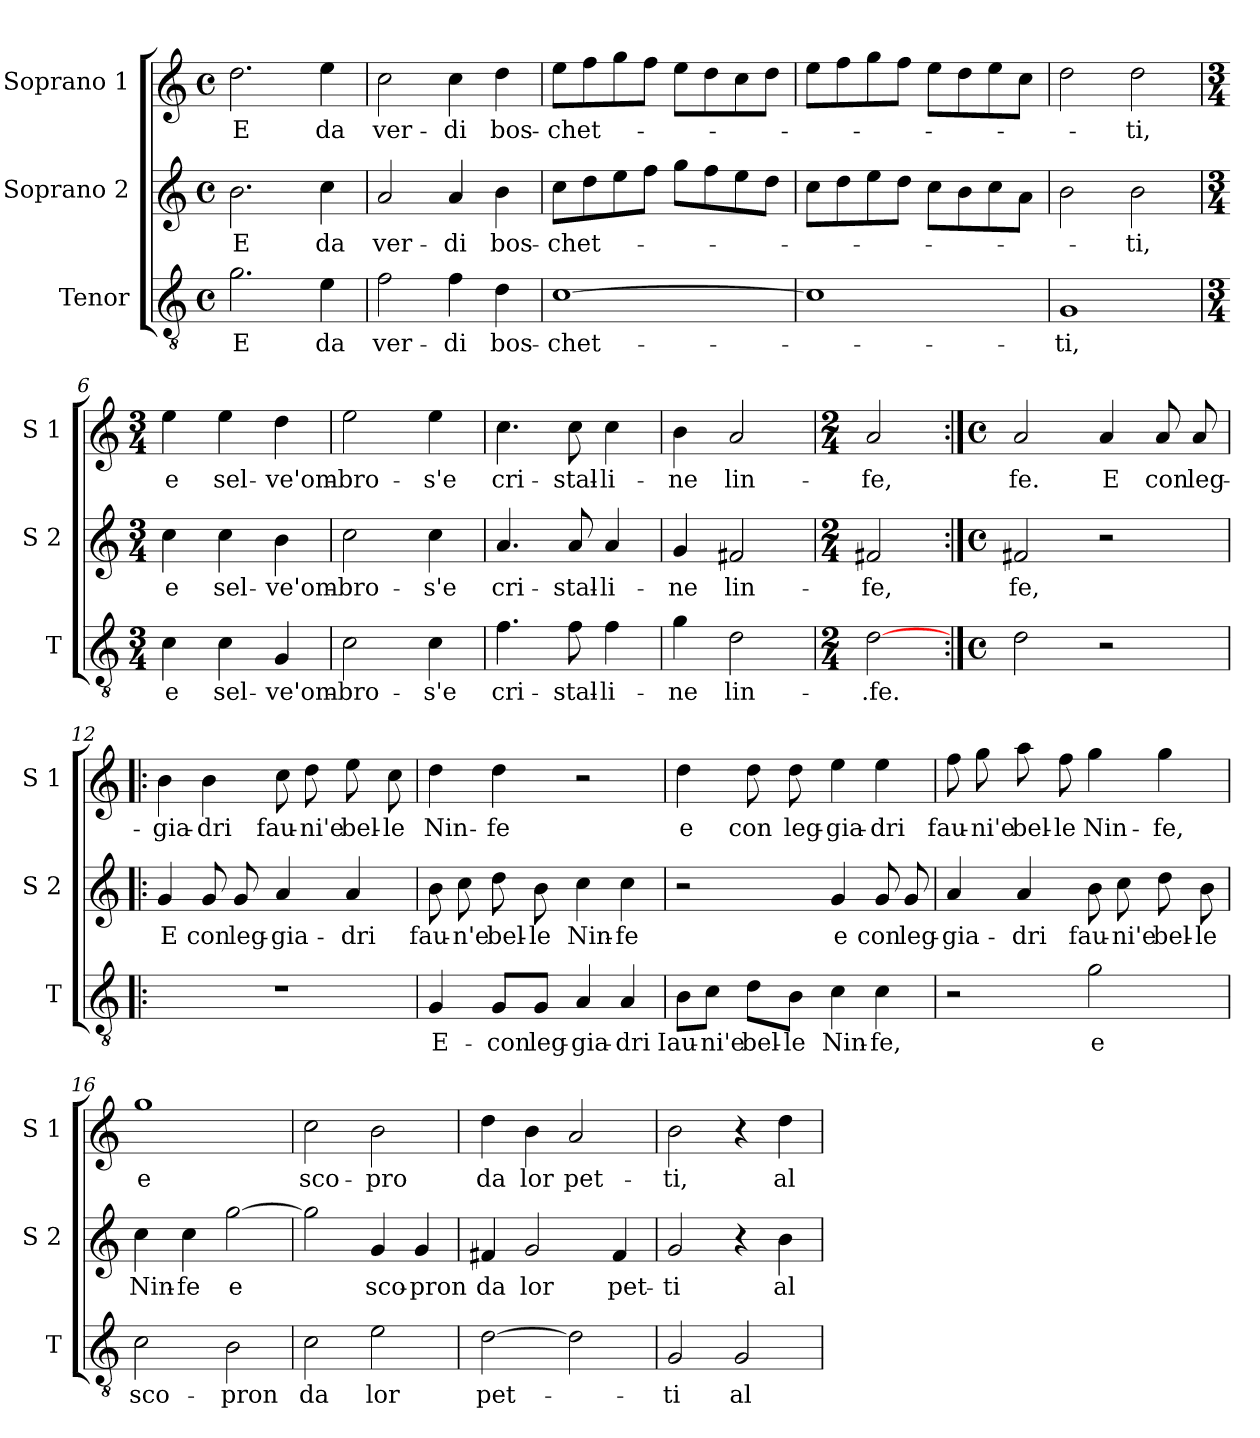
**kern	**text	**kern	**text	**kern	**text
*part3	*part3	*part2	*part2	*part1	*part1
*staff3	*staff3	*staff2	*staff2	*staff1	*staff1
*I"Tenor	*	*I"Soprano 2	*	*I"Soprano 1	*
*I'T	*	*I'S 2	*	*I'S 1	*
*clefGv2	*	*clefG2	*	*clefG2	*
*k[]	*	*k[]	*	*k[]	*
*C:	*	*C:	*	*C:	*
*M4/4	*	*M4/4	*	*M4/4	*
*met(c)	*	*met(c)	*	*met(c)	*
=1	=1	=1	=1	=1	=1
!	!LO:LY:b	!	!LO:LY:b	!	!LO:LY:b
2.g\	E	2.b\	E	2.dd\	E
!	!LO:LY:b	!	!LO:LY:b	!	!LO:LY:b
4e\	da	4cc\	da	4ee\	da
=2	=2	=2	=2	=2	=2
!	!LO:LY:b	!	!LO:LY:b	!	!LO:LY:b
2f\	ver-	2a/	ver-	2cc\	ver-
!	!LO:LY:b	!	!LO:LY:b	!	!LO:LY:b
4f\	-di	4a/	-di	4cc\	-di
!	!LO:LY:b	!	!LO:LY:b	!	!LO:LY:b
4d\	bos-	4b\	bos-	4dd\	bos-
=3	=3	=3	=3	=3	=3
!	!LO:LY:b	!	!LO:LY:b	!	!LO:LY:b
[1c	-chet-	8cc\L	-chet-	8ee\L	-chet-
.	.	8dd\	.	8ff\	.
.	.	8ee\	.	8gg\	.
.	.	8ff\J	.	8ff\J	.
.	.	8gg\L	.	8ee\L	.
.	.	8ff\	.	8dd\	.
.	.	8ee\	.	8cc\	.
.	.	8dd\J	.	8dd\J	.
=4	=4	=4	=4	=4	=4
1c]	.	8cc\L	.	8ee\L	.
.	.	8dd\	.	8ff\	.
.	.	8ee\	.	8gg\	.
.	.	8dd\J	.	8ff\J	.
.	.	8cc\L	.	8ee\L	.
.	.	8b\	.	8dd\	.
.	.	8cc\	.	8ee\	.
.	.	8a\J	.	8cc\J	.
!!LO:LB:g=z
=5	=5	=5	=5	=5	=5
!	!LO:LY:b	!	!	!	!
1G	-ti,	2b\	.	2dd\	.
!	!	!	!LO:LY:b	!	!LO:LY:b
.	.	2b\	-ti,	2dd\	-ti,
=6	=6	=6	=6	=6	=6
*M3/4	*	*M3/4	*	*M3/4	*
!	!LO:LY:b	!	!LO:LY:b	!	!LO:LY:b
4c\	e	4cc\	e	4ee\	e
!	!LO:LY:b	!	!LO:LY:b	!	!LO:LY:b
4c\	sel-	4cc\	sel-	4ee\	sel-
!	!LO:LY:b	!	!LO:LY:b	!	!LO:LY:b
4G/	-ve'om-	4b\	-ve'om-	4dd\	-ve'om-
=7	=7	=7	=7	=7	=7
!	!LO:LY:b	!	!LO:LY:b	!	!LO:LY:b
2c\	-bro-	2cc\	-bro-	2ee\	-bro-
!	!LO:LY:b	!	!LO:LY:b	!	!LO:LY:b
4c\	-s'e	4cc\	-s'e	4ee\	-s'e
=8	=8	=8	=8	=8	=8
!	!LO:LY:b	!	!LO:LY:b	!	!LO:LY:b
4.f\	cri-	4.a/	cri-	4.cc\	cri-
!	!LO:LY:b	!	!LO:LY:b	!	!LO:LY:b
8f\	-stal-	8a/	-stal-	8cc\	-stal-
!	!LO:LY:b	!	!LO:LY:b	!	!LO:LY:b
4f\	-li-	4a/	-li-	4cc\	-li-
!!LO:LB:g=z
=9	=9	=9	=9	=9	=9
!	!LO:LY:b	!	!LO:LY:b	!	!LO:LY:b
4g\	-ne	4g/	-ne	4b\	-ne
!	!LO:LY:b	!	!LO:LY:b	!	!LO:LY:b
2d\	lin-	2f#X/	lin-	2a/	lin-
=10	=10	=10	=10	=10	=10
*M2/4	*	*M2/4	*	*M2/4	*
!	!LO:LY:b	!	!LO:LY:b	!	!LO:LY:b
[2d\	-.fe.	2f#X/	-fe,	2a/	-fe,
=11:|!	=11:|!	=11:|!	=11:|!	=11:|!	=11:|!
*M4/4	*	*M4/4	*	*M4/4	*
*met(c)	*	*met(c)	*	*met(c)	*
!	!	!	!LO:LY:b	!	!LO:LY:b
2d\	.	2f#X/	fe,	2a/	fe.
!	!	!	!	!	!LO:LY:b
2r	.	2r	.	4a/	E
!	!	!	!	!	!LO:LY:b
.	.	.	.	8a/	con
!	!	!	!	!	!LO:LY:b
.	.	.	.	8a/	leg-
=12!|:	=12!|:	=12!|:	=12!|:	=12!|:	=12!|:
!	!	!	!LO:LY:b	!	!LO:LY:b
1r	.	4g/	E	4b\	-gia-
!	!	!	!LO:LY:b	!	!LO:LY:b
.	.	8g/	con	4b\	-dri
!	!	!	!LO:LY:b	!	!
.	.	8g/	leg-	.	.
!	!	!	!LO:LY:b	!	!LO:LY:b
.	.	4a/	-gia-	8cc\	fau-
!	!	!	!	!	!LO:LY:b
.	.	.	.	8dd\	-ni'e
!	!	!	!LO:LY:b	!	!LO:LY:b
.	.	4a/	-dri	8ee\	bel-
!	!	!	!	!	!LO:LY:b
.	.	.	.	8cc\	-le
!!LO:PB:g=z
=13	=13	=13	=13	=13	=13
!	!LO:LY:b	!	!LO:LY:b	!	!LO:LY:b
4G/	E-	8b\	fau-	4dd\	Nin-
!	!	!	!LO:LY:b	!	!
.	.	8cc\	-n'e	.	.
!	!LO:LY:b	!	!LO:LY:b	!	!LO:LY:b
8G/L	-con	8dd\	bel-	4dd\	-fe
!	!LO:LY:b	!	!LO:LY:b	!	!
8G/J	leg-	8b\	-le	.	.
!	!LO:LY:b	!	!LO:LY:b	!	!
4A/	-gia-	4cc\	Nin-	2r	.
!	!LO:LY:b	!	!LO:LY:b	!	!
4A/	-dri	4cc\	-fe	.	.
=14	=14	=14	=14	=14	=14
!	!LO:LY:b	!	!	!	!LO:LY:b
8B\L	Iau-	2r	.	4dd\	e
!	!LO:LY:b	!	!	!	!
8c\J	-ni'e	.	.	.	.
!	!LO:LY:b	!	!	!	!LO:LY:b
8d\L	bel-	.	.	8dd\	con
!	!LO:LY:b	!	!	!	!LO:LY:b
8B\J	-le	.	.	8dd\	leg-
!	!LO:LY:b	!	!LO:LY:b	!	!LO:LY:b
4c\	Nin-	4g/	e	4ee\	-gia-
!	!LO:LY:b	!	!LO:LY:b	!	!LO:LY:b
4c\	-fe,	8g/	con	4ee\	-dri
!	!	!	!LO:LY:b	!	!
.	.	8g/	leg-	.	.
=15	=15	=15	=15	=15	=15
!	!	!	!LO:LY:b	!	!LO:LY:b
2r	.	4a/	-gia-	8ff\	fau-
!	!	!	!	!	!LO:LY:b
.	.	.	.	8gg\	-ni'e
!	!	!	!LO:LY:b	!	!LO:LY:b
.	.	4a/	-dri	8aa\	bel-
!	!	!	!	!	!LO:LY:b
.	.	.	.	8ff\	-le
!	!LO:LY:b	!	!LO:LY:b	!	!LO:LY:b
2g\	e	8b\	fau-	4gg\	Nin-
!	!	!	!LO:LY:b	!	!
.	.	8cc\	-ni'e	.	.
!	!	!	!LO:LY:b	!	!LO:LY:b
.	.	8dd\	bel-	4gg\	-fe,
!	!	!	!LO:LY:b	!	!
.	.	8b\	-le	.	.
=16	=16	=16	=16	=16	=16
!	!LO:LY:b	!	!LO:LY:b	!	!LO:LY:b
2c\	sco-	4cc\	Nin-	1gg	e
!	!	!	!LO:LY:b	!	!
.	.	4cc\	-fe	.	.
!	!LO:LY:b	!	!LO:LY:b	!	!
2B\	-pron	[2gg\	e	.	.
!!LO:LB:g=z
=17	=17	=17	=17	=17	=17
!	!LO:LY:b	!	!	!	!LO:LY:b
2c\	da	2gg\]	.	2cc\	sco-
!	!LO:LY:b	!	!LO:LY:b	!	!LO:LY:b
2e\	lor	4g/	sco-	2b\	-pro
!	!	!	!LO:LY:b	!	!
.	.	4g/	-pron	.	.
=18	=18	=18	=18	=18	=18
!	!LO:LY:b	!	!LO:LY:b	!	!LO:LY:b
[2d\	pet-	4f#X/	da	4dd\	da
!	!	!	!LO:LY:b	!	!LO:LY:b
.	.	2g/	lor	4b\	lor
!	!	!	!	!	!LO:LY:b
2d\]	.	.	.	2a/	pet-
!	!	!	!LO:LY:b	!	!
.	.	4f#/	pet-	.	.
=19	=19	=19	=19	=19	=19
!	!LO:LY:b	!	!LO:LY:b	!	!LO:LY:b
2G/	-ti	2g/	-ti	2b\	-ti,
!	!LO:LY:b	!	!	!	!
2G/	al	4r	.	4r	.
!	!	!	!LO:LY:b	!	!LO:LY:b
.	.	4b\	al	4dd\	al
=	=	=	=	=	=
*-	*-	*-	*-	*-	*-
